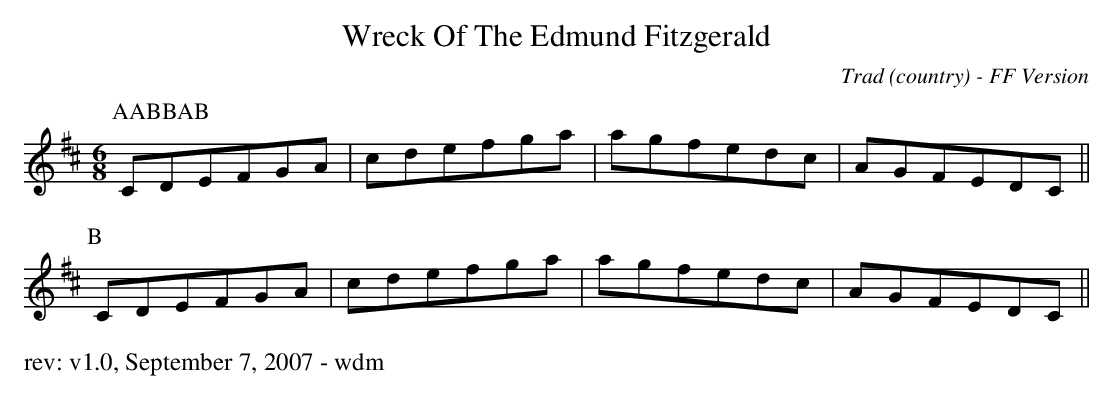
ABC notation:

X:1
T: Wreck Of The Edmund Fitzgerald
O: Trad (country) - FF Version
M: 6/8
K: Dmaj
P: AABBAB
P:A
CDEFGA|cdefga|agfedc|AGFEDC||
P:B
CDEFGA|cdefga|agfedc|AGFEDC||
